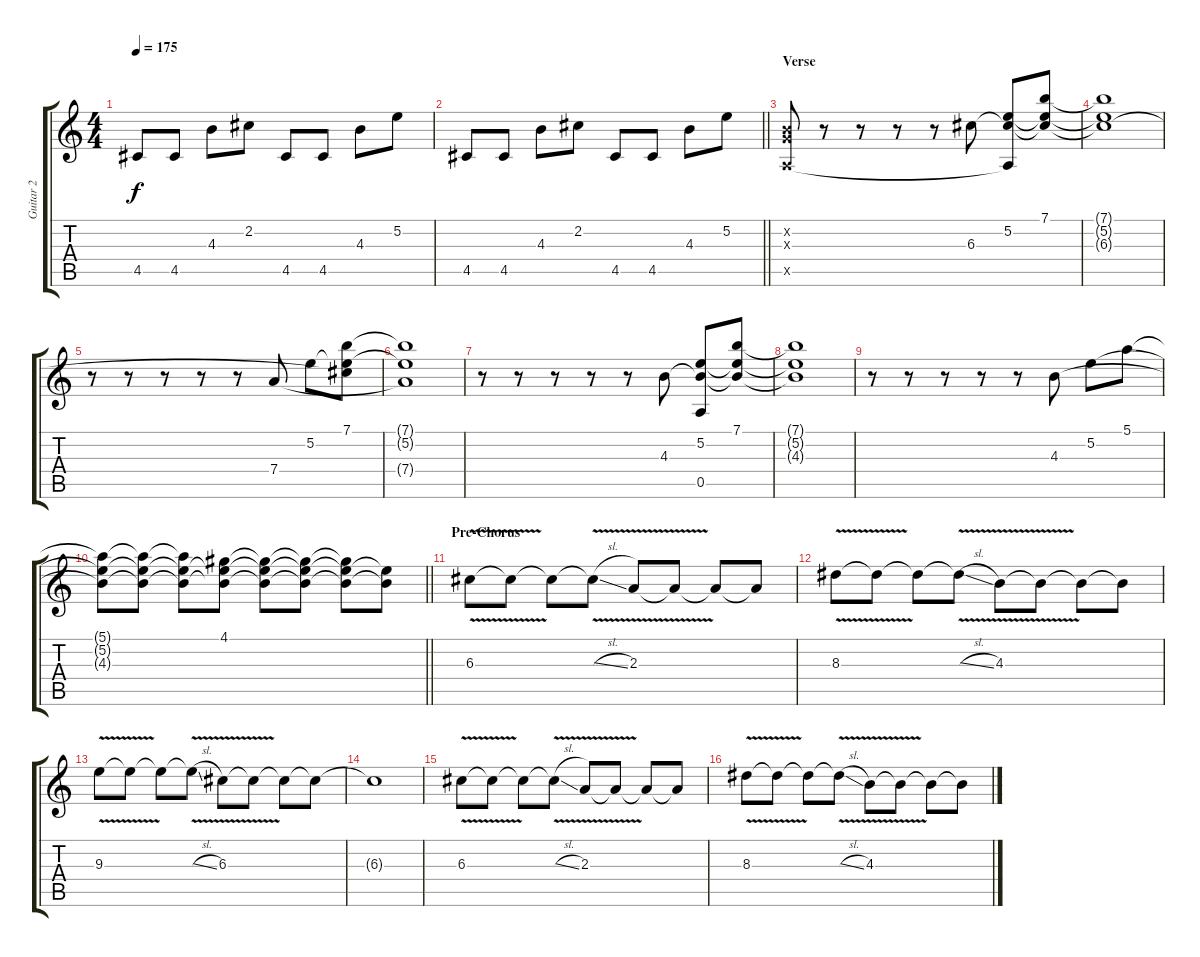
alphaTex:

\track ("Guitar 2" "Guitar 2") {instrument distortionguitar}
\staff {score tabs}
\tuning (E4 B3 G3 D3 A2 E2) {hide}
\ts (4 4)
\tempo 175
\clef g2
\ks c
4.5.8{dy f} 4.5.8 4.3.8 2.2.8 4.5.8 4.5.8 4.3.8 5.2.8 |
\barLineRight lightlight
4.5.8 4.5.8 4.3.8 2.2.8 4.5.8 4.5.8 4.3.8 5.2.8 |
\section ("" "Verse")
(0.2{x} 0.3{x} 0.5{x}).8{instrument electricguitarclean} r.8 r.8 r.8 r.8 6.3.8 (5.2 6.3{t} 0.5{t}).8 (7.1 5.2{t} 6.3{t}).8 |
(7.1{t} 5.2{t} 6.3{t}).1 |
r.8 r.8 r.8 r.8 r.8 7.4.8 5.2.8 (7.1 5.2{t} 6.3{t}).8 |
(7.1{t} 5.2{t} 7.4{t}).1 |
r.8 r.8 r.8 r.8 r.8 4.3.8 (5.2 4.3{t} 0.5).8 (7.1 5.2{t} 4.3{t}).8 |
(7.1{t} 5.2{t} 4.3{t}).1 |
r.8 r.8 r.8 r.8 r.8 4.3.8 5.2.8 5.1.8 |
\barLineRight lightlight
(5.1{t} 5.2{t} 4.3{t}).8 (5.1{t} 5.2{t} 4.3{t}).8 (5.1{t} 5.2{t} 4.3{t}).8 (4.1 5.2{t} 4.3{t}).8 (4.1{t} 5.2{t} 4.3{t}).8 (4.1{t} 5.2{t} 4.3{t}).8 (4.1{t} 5.2{t} 4.3{t}).8 (5.2{t} 4.3{t}).8 |
\section ("" "Pre-Chorus")
6.3{v}.8{instrument overdrivenguitar} 6.3{t}.8 6.3{t}.8 6.3{v sl t}.8 2.3{v}.8 2.3{t}.8 2.3{t}.8 2.3{t}.8 |
8.3{v}.8 8.3{t}.8 8.3{t}.8 8.3{v sl t}.8 4.3{v}.8 4.3{t}.8 4.3{t}.8 4.3{t}.8 |
9.3{v}.8 9.3{t}.8 9.3{t}.8 9.3{v sl t}.8 6.3{v}.8 6.3{t}.8 6.3{t}.8 6.3{t}.8 |
6.3{t}.1 |
6.3{v}.8 6.3{t}.8 6.3{t}.8 6.3{v sl t}.8 2.3{v}.8 2.3{t}.8 2.3{t}.8 2.3{t}.8 |
8.3{v}.8 8.3{t}.8 8.3{t}.8 8.3{v sl t}.8 4.3{v}.8 4.3{t}.8 4.3{t}.8 4.3{t}.8
